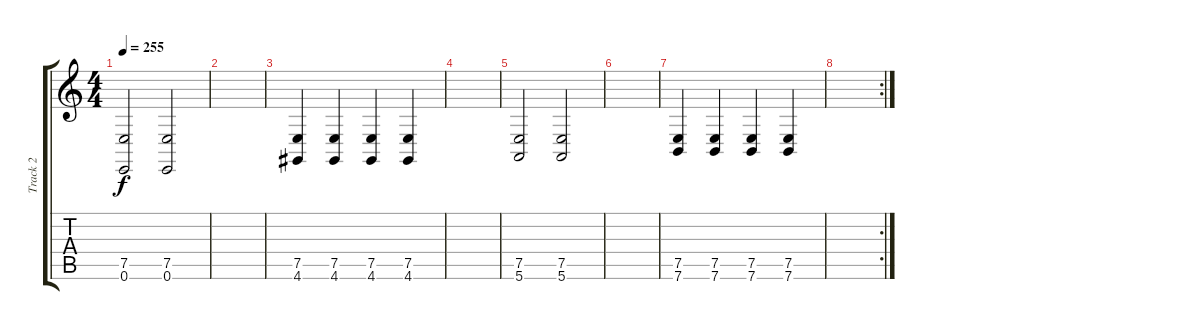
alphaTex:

\track ("Track 2" "Track 2") {instrument drawbarorgan}
\staff {score tabs}
\tuning (E4 B3 G3 D3 A2 E2) {hide}
\ts (4 4)
\tempo 255
\clef g2
\ks c
(7.5 0.6).2{dy f} (7.5 0.6).2 |
|
(7.5 4.6).4 (7.5 4.6).4 (7.5 4.6).4 (7.5 4.6).4 |
|
(7.5 5.6).2 (7.5 5.6).2 |
|
(7.5 7.6).4 (7.5 7.6).4 (7.5 7.6).4 (7.5 7.6).4 |
\rc 2
